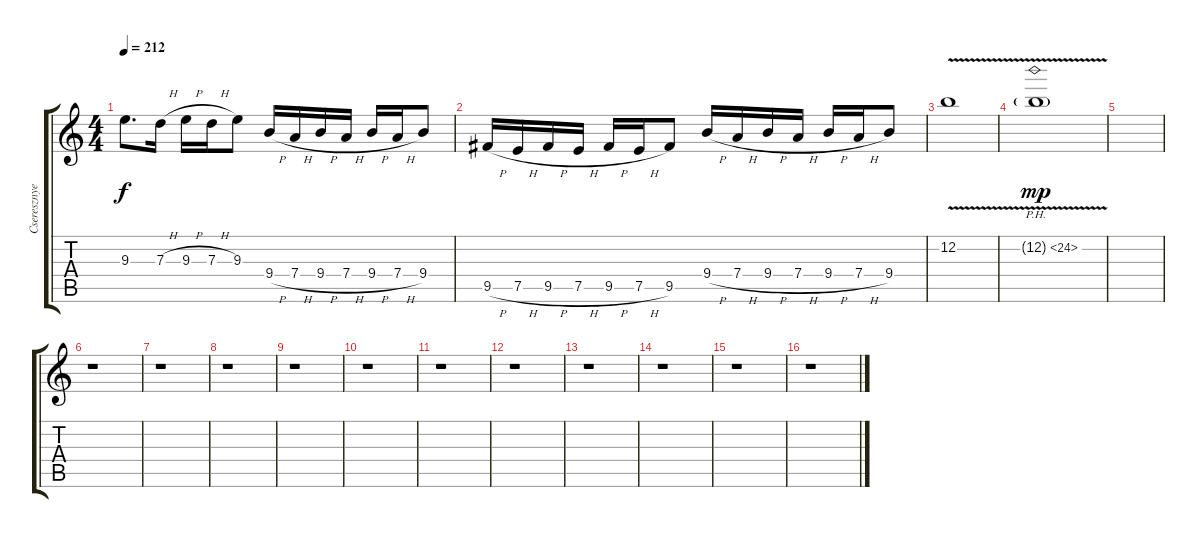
\track ("Cseresznye szóló" "Cseresznye") {instrument distortionguitar}
\staff {score tabs}
\tuning (E4 B3 G3 D3 A2 E2) {hide}
\ts (4 4)
\tempo 212
\clef g2
\ks c
9.3.8{d dy f} 7.3{h}.16 9.3{h}.16 7.3{h}.16 9.3.8 9.4{h}.16 7.4{h}.16 9.4{h}.16 7.4{h}.16 9.4{h}.16 7.4{h}.16 9.4.8 |
9.5{h}.16 7.5{h}.16 9.5{h}.16 7.5{h}.16 9.5{h}.16 7.5{h}.16 9.5.8 9.4{h}.16 7.4{h}.16 9.4{h}.16 7.4{h}.16 9.4{h}.16 7.4{h}.16 9.4.8 |
12.2{v}.1 |
12.2{ph 12 v g}.1{dy mp} |
|
r.1 |
r.1 |
r.1 |
r.1 |
r.1 |
r.1 |
r.1 |
r.1 |
r.1 |
r.1 |
r.1
